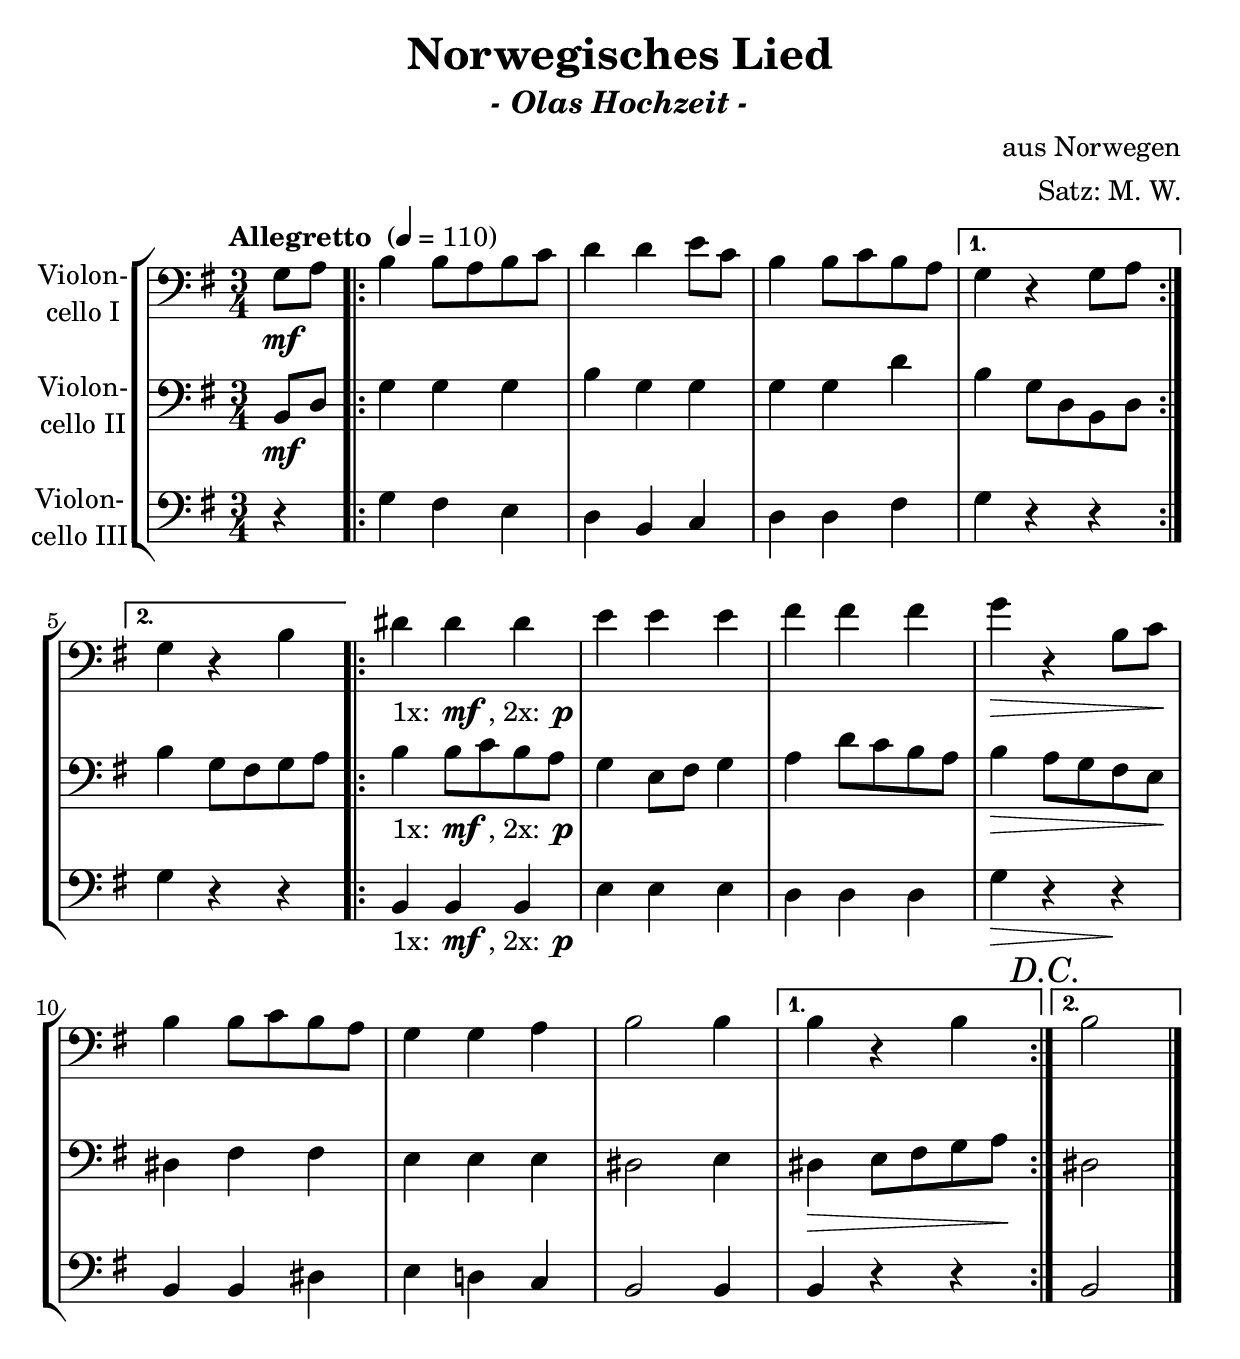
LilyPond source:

\version "2.18.2"
\include "deutsch.ly"
  
#(set-global-staff-size 24)

\header {
  title     = "Norwegisches Lied"
  subtitle  = \markup \italic "- Olas Hochzeit -"
  composer  = "aus Norwegen"
  arranger  = "Satz: M. W."
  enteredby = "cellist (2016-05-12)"
%  piece     = "()"
}

voiceconsts = {
  \key g \major
  \time 3/4
  \clef "bass"
  %\numericTimeSignature
  \compressFullBarRests
  \tempo "Allegretto " 4=110
}

%minstr = "harpsichord"
mihi = "string ensemble 1"
%minstr = "accordion"
miba = "bassoon"
milo = "drawbar organ"

dac = \mark \markup \italic "D.C."
mfp = \markup { "1x: " \dynamic mf ", 2x: " \dynamic p }

va = \relative c' {
  \voiceconsts

  \partial 4 g8\mf a
  \repeat volta 2 {
    h4 h8 a h c
    d4 d e8 c
    h4 h8 c h a
  }
  \alternative {
    { g4 r g8 a }
    { g4 r h }
  }
  \repeat volta 2 {
    dis_\mfp dis dis
    e e e
    fis fis fis
    g\> r h,8 c\!
    h4 h8 c h a
    g4 g a
    h2 h4
  }
  \alternative {
    { h r h }
    { \dac h2 }
  } \bar "|."
}

vb = \relative c {
  \voiceconsts

  \partial 4 h8\mf d
  \repeat volta 2 {
    g4 g g
    h g g
    g g d'
  }
  \alternative {
    { h g8 d h d }
    { h'4 g8 fis g a }
  }
  \repeat volta 2 {
    h4_\mfp h8 c h a
    g4 e8 fis g4
    a d8 c h a
    h4\> a8 g fis e\!
    dis4 fis fis
    e e e
    dis2 e4
  }
  \alternative {
    { dis\> e8 fis g a\! }
    { \dac dis,2 }
  } \bar "|."
}

vc = \relative c' {
  \voiceconsts

  \partial 4 r4
  \repeat volta 2 {
    g fis e
    d h c
    d d fis
  }
  \alternative {
    { g r r }
    { g r r }
  }
  \repeat volta 2 {
    h,_\mfp h h
    e e e
    d d d
    g\> r r\!
    h, h dis
    e d! c
    h2 h4
  }
  \alternative {
    { h r r }
    { \dac h2 }
  } \bar "|."
}


music = \new StaffGroup <<
      \new Staff {
	\set Staff.midiInstrument = \miba
	\set Staff.instrumentName = \markup \center-column { "Violon-" "cello I" }
	\transpose g g { \va }
      }

      \new Staff {
	\set Staff.midiInstrument = \miba
	\set Staff.instrumentName = \markup \center-column { "Violon-" "cello II" }
	\transpose g g { \vb }
      }

      \new Staff {
	\set Staff.midiInstrument = \miba
	\set Staff.instrumentName = \markup \center-column { "Violon-" "cello III" }
	\transpose g g { \vc }
      }
>>

\book {
  \score {
    \music
    \layout {}
  }

  \score {
    \unfoldRepeats \music

    \midi {
      \context {
        \Score
      }
    }
  }
}
